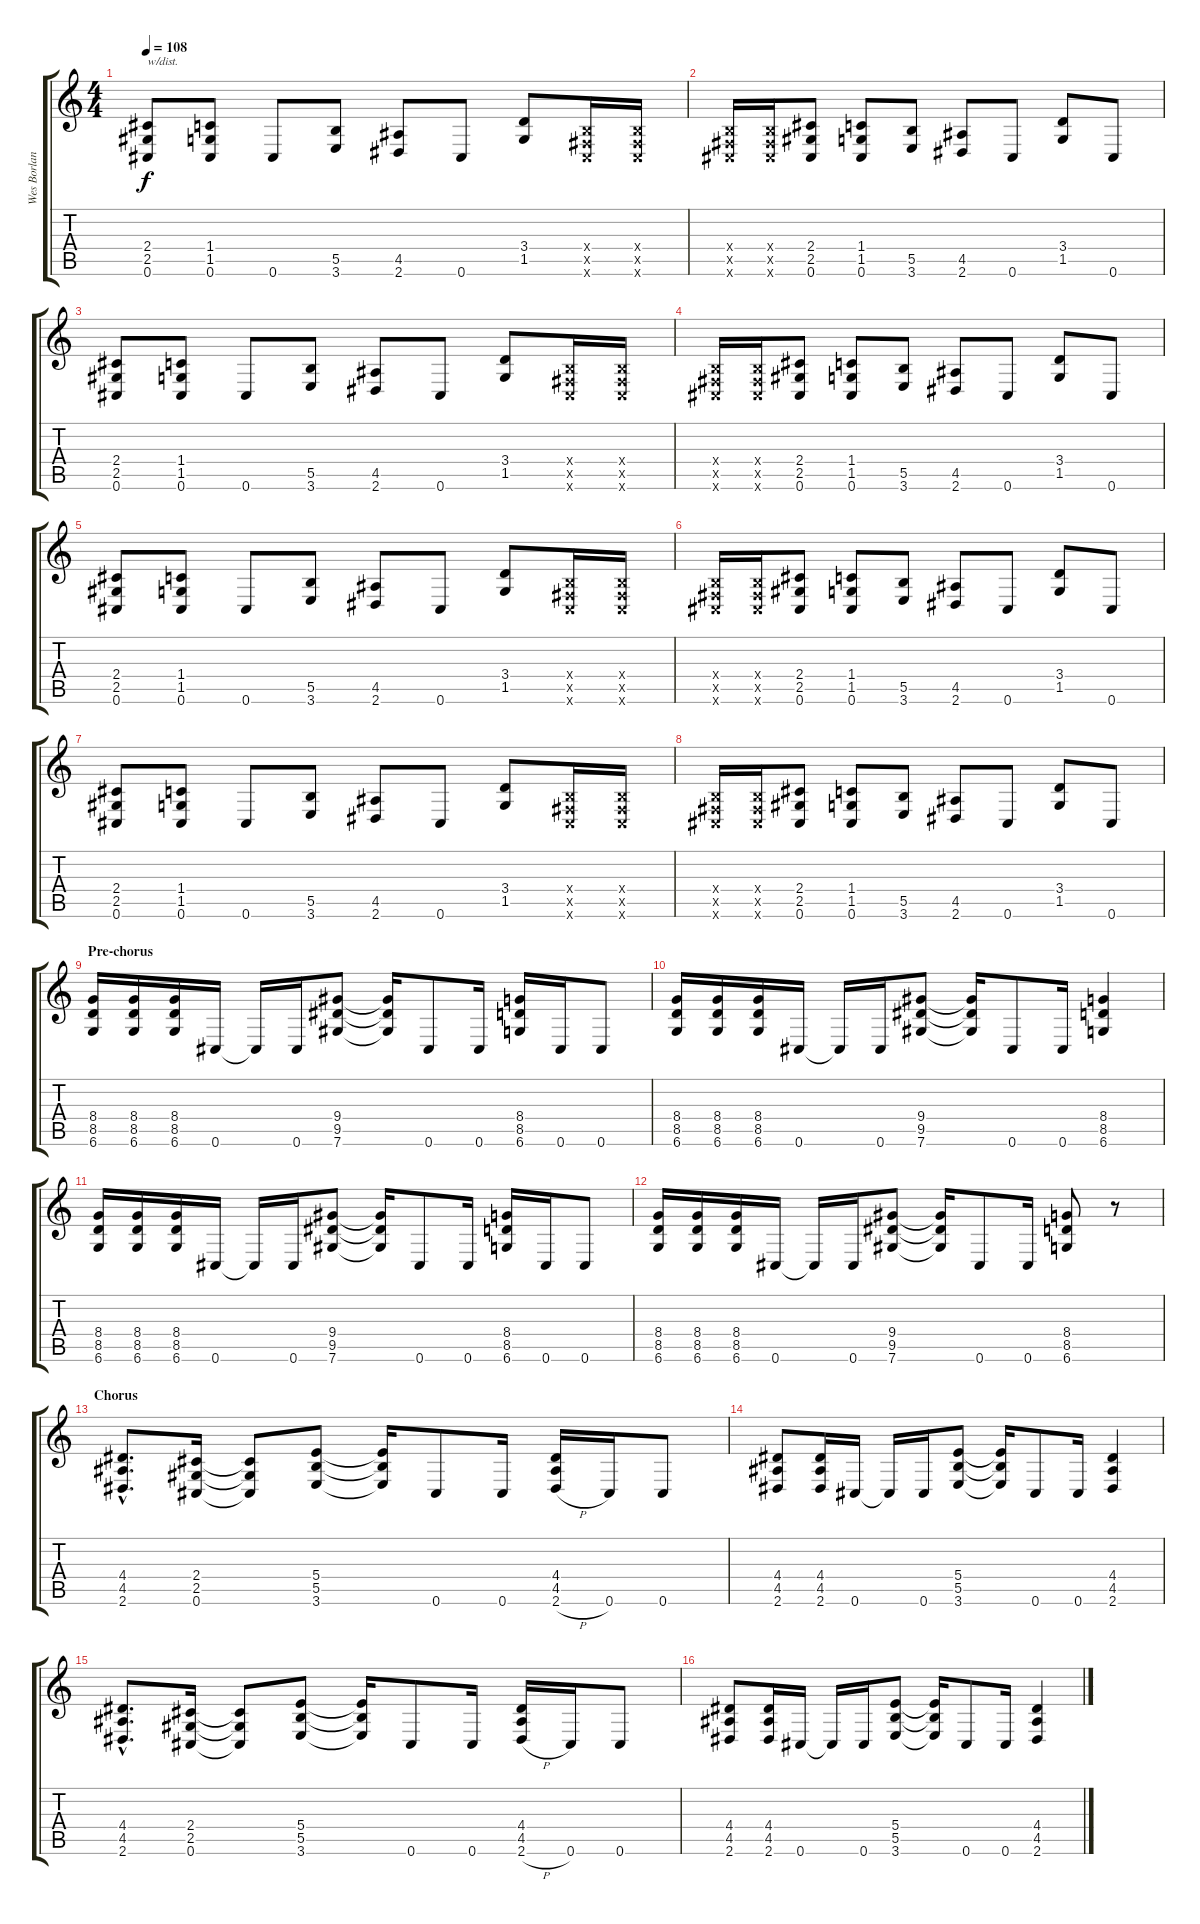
\track ("Wes Borland" "Wes Borlan") {instrument distortionguitar}
\staff {score tabs}
\tuning (Db4 Ab3 E3 B2 Gb2 Db2) {hide}
\ts (4 4)
\tempo 108
\clef g2
\ks c
(2.4 2.5 0.6).8{txt "w/dist." dy f volume 14 balance 8 instrument distortionguitar} (1.4 1.5 0.6).8 0.6.8 (5.5 3.6).8 (4.5 2.6).8 0.6.8 (3.4 1.5).8 (0.4{x} 0.5{x} 0.6{x}).16 (0.4{x} 0.5{x} 0.6{x}).16 |
(0.4{x} 0.5{x} 0.6{x}).16 (0.4{x} 0.5{x} 0.6{x}).16 (2.4 2.5 0.6).8 (1.4 1.5 0.6).8 (5.5 3.6).8 (4.5 2.6).8 0.6.8 (3.4 1.5).8 0.6.8 |
(2.4 2.5 0.6).8 (1.4 1.5 0.6).8 0.6.8 (5.5 3.6).8 (4.5 2.6).8 0.6.8 (3.4 1.5).8 (0.4{x} 0.5{x} 0.6{x}).16 (0.4{x} 0.5{x} 0.6{x}).16 |
(0.4{x} 0.5{x} 0.6{x}).16 (0.4{x} 0.5{x} 0.6{x}).16 (2.4 2.5 0.6).8 (1.4 1.5 0.6).8 (5.5 3.6).8 (4.5 2.6).8 0.6.8 (3.4 1.5).8 0.6.8 |
(2.4 2.5 0.6).8 (1.4 1.5 0.6).8 0.6.8 (5.5 3.6).8 (4.5 2.6).8 0.6.8 (3.4 1.5).8 (0.4{x} 0.5{x} 0.6{x}).16 (0.4{x} 0.5{x} 0.6{x}).16 |
(0.4{x} 0.5{x} 0.6{x}).16 (0.4{x} 0.5{x} 0.6{x}).16 (2.4 2.5 0.6).8 (1.4 1.5 0.6).8 (5.5 3.6).8 (4.5 2.6).8 0.6.8 (3.4 1.5).8 0.6.8 |
(2.4 2.5 0.6).8 (1.4 1.5 0.6).8 0.6.8 (5.5 3.6).8 (4.5 2.6).8 0.6.8 (3.4 1.5).8 (0.4{x} 0.5{x} 0.6{x}).16 (0.4{x} 0.5{x} 0.6{x}).16 |
(0.4{x} 0.5{x} 0.6{x}).16 (0.4{x} 0.5{x} 0.6{x}).16 (2.4 2.5 0.6).8 (1.4 1.5 0.6).8 (5.5 3.6).8 (4.5 2.6).8 0.6.8 (3.4 1.5).8 0.6.8 |
\section ("" "Pre-chorus")
(8.4 8.5 6.6).16 (8.4 8.5 6.6).16 (8.4 8.5 6.6).16 0.6.16 0.6{t}.16 0.6.16 (9.4 9.5 7.6).8 (9.4{t} 9.5{t} 7.6{t}).16 0.6.8 0.6.16 (8.4 8.5 6.6).16 0.6.16 0.6.8 |
(8.4 8.5 6.6).16 (8.4 8.5 6.6).16 (8.4 8.5 6.6).16 0.6.16 0.6{t}.16 0.6.16 (9.4 9.5 7.6).8 (9.4{t} 9.5{t} 7.6{t}).16 0.6.8 0.6.16 (8.4 8.5 6.6).4 |
(8.4 8.5 6.6).16 (8.4 8.5 6.6).16 (8.4 8.5 6.6).16 0.6.16 0.6{t}.16 0.6.16 (9.4 9.5 7.6).8 (9.4{t} 9.5{t} 7.6{t}).16 0.6.8 0.6.16 (8.4 8.5 6.6).16 0.6.16 0.6.8 |
(8.4 8.5 6.6).16 (8.4 8.5 6.6).16 (8.4 8.5 6.6).16 0.6.16 0.6{t}.16 0.6.16 (9.4 9.5 7.6).8 (9.4{t} 9.5{t} 7.6{t}).16 0.6.8 0.6.16 (8.4 8.5 6.6).8 r.8 |
\section ("" "Chorus")
(4.4{hac} 4.5{hac} 2.6{hac}).8{d} (2.4 2.5 0.6).16 (2.4{t} 2.5{t} 0.6{t}).8 (5.4 5.5 3.6).8 (5.4{t} 5.5{t} 3.6{t}).16 0.6.8 0.6.16 (4.4 4.5 2.6{h}).16 0.6.16 0.6.8 |
(4.4 4.5 2.6).8 (4.4 4.5 2.6).16 0.6.16 0.6{t}.16 0.6.16 (5.4 5.5 3.6).8 (5.4{t} 5.5{t} 3.6{t}).16 0.6.8 0.6.16 (4.4 4.5 2.6).4 |
(4.4{hac} 4.5{hac} 2.6{hac}).8{d} (2.4 2.5 0.6).16 (2.4{t} 2.5{t} 0.6{t}).8 (5.4 5.5 3.6).8 (5.4{t} 5.5{t} 3.6{t}).16 0.6.8 0.6.16 (4.4 4.5 2.6{h}).16 0.6.16 0.6.8 |
(4.4 4.5 2.6).8 (4.4 4.5 2.6).16 0.6.16 0.6{t}.16 0.6.16 (5.4 5.5 3.6).8 (5.4{t} 5.5{t} 3.6{t}).16 0.6.8 0.6.16 (4.4 4.5 2.6).4
